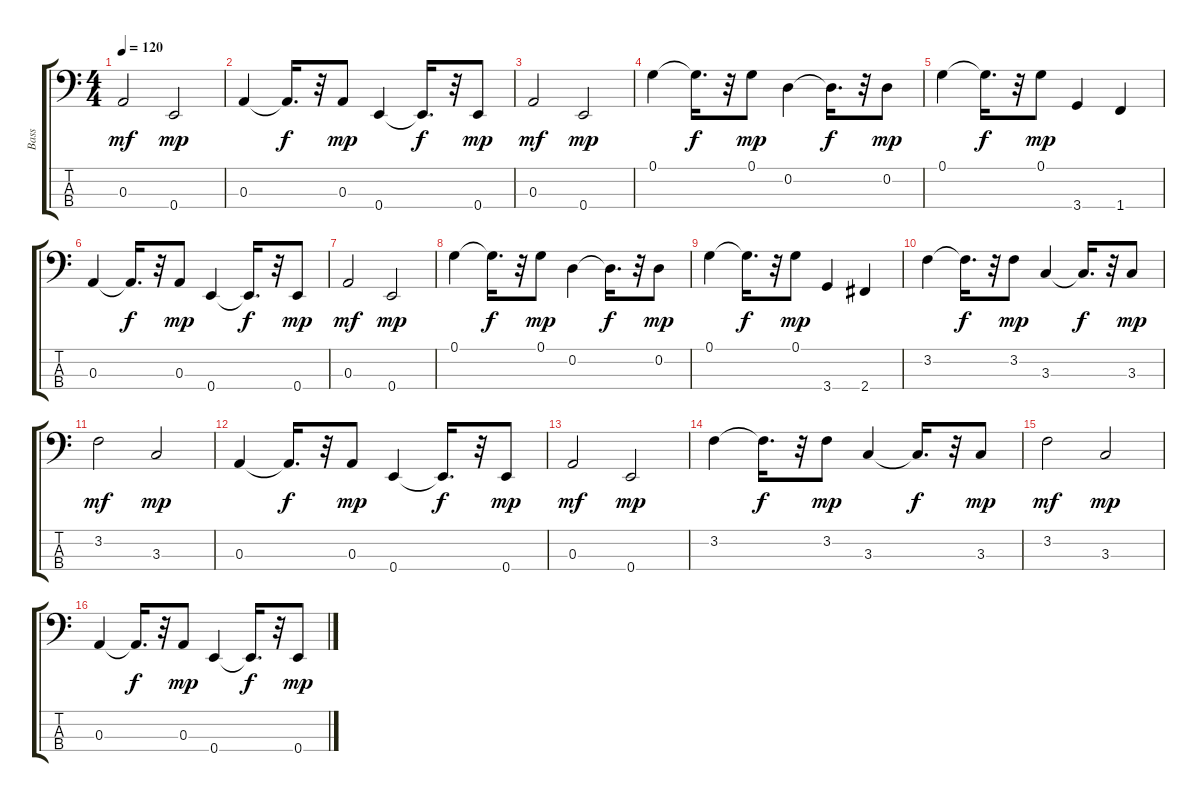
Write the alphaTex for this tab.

\track ("Bass " "Bass ") {instrument acousticbass}
\staff {score tabs}
\tuning (G2 D2 A1 E1) {hide}
\ts (4 4)
\tempo 120
\clef f4
\ks c
0.3.2{dy mf} 0.4.2{dy mp} |
0.3.4 0.3{t}.16{d dy f} r.32 0.3.8{dy mp} 0.4.4 0.4{t}.16{d dy f} r.32 0.4.8{dy mp} |
0.3.2{dy mf} 0.4.2{dy mp} |
0.1.4 0.1{t}.16{d dy f} r.32 0.1.8{dy mp} 0.2.4 0.2{t}.16{d dy f} r.32 0.2.8{dy mp} |
0.1.4 0.1{t}.16{d dy f} r.32 0.1.8{dy mp} 3.4.4 1.4.4 |
0.3.4 0.3{t}.16{d dy f} r.32 0.3.8{dy mp} 0.4.4 0.4{t}.16{d dy f} r.32 0.4.8{dy mp} |
0.3.2{dy mf} 0.4.2{dy mp} |
0.1.4 0.1{t}.16{d dy f} r.32 0.1.8{dy mp} 0.2.4 0.2{t}.16{d dy f} r.32 0.2.8{dy mp} |
0.1.4 0.1{t}.16{d dy f} r.32 0.1.8{dy mp} 3.4.4 2.4.4 |
3.2.4 3.2{t}.16{d dy f} r.32 3.2.8{dy mp} 3.3.4 3.3{t}.16{d dy f} r.32 3.3.8{dy mp} |
3.2.2{dy mf} 3.3.2{dy mp} |
0.3.4 0.3{t}.16{d dy f} r.32 0.3.8{dy mp} 0.4.4 0.4{t}.16{d dy f} r.32 0.4.8{dy mp} |
0.3.2{dy mf} 0.4.2{dy mp} |
3.2.4 3.2{t}.16{d dy f} r.32 3.2.8{dy mp} 3.3.4 3.3{t}.16{d dy f} r.32 3.3.8{dy mp} |
3.2.2{dy mf} 3.3.2{dy mp} |
0.3.4 0.3{t}.16{d dy f} r.32 0.3.8{dy mp} 0.4.4 0.4{t}.16{d dy f} r.32 0.4.8{dy mp}
